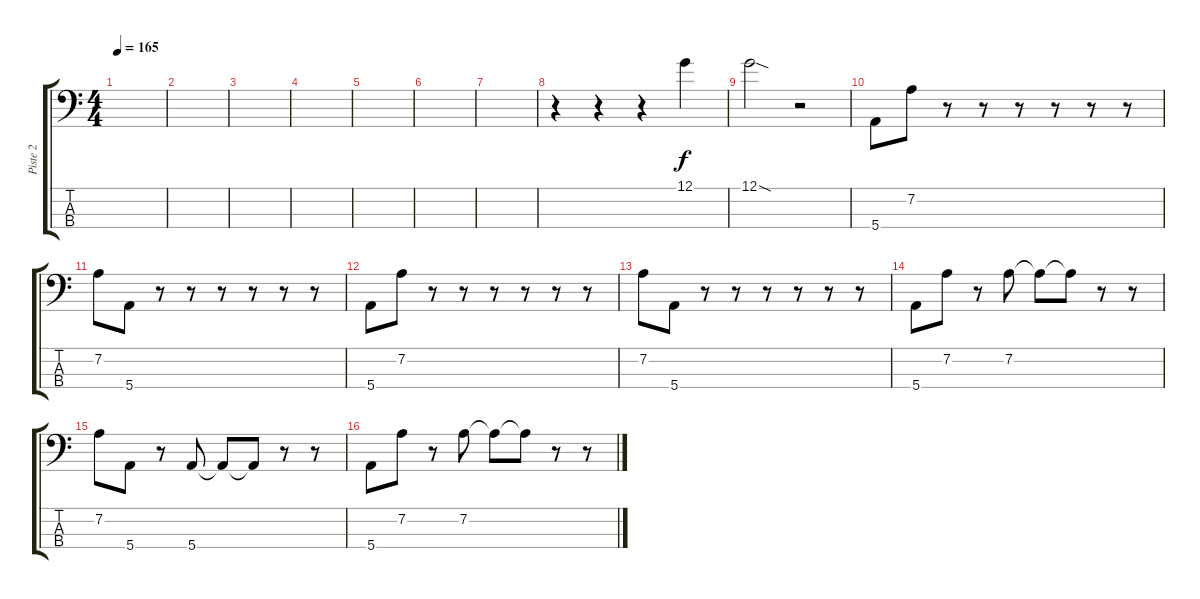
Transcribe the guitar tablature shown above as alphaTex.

\track ("Piste 2" "Piste 2") {instrument electricbassfinger}
\staff {score tabs}
\tuning (G2 D2 A1 E1) {hide}
\ts (4 4)
\tempo 165
\clef f4
\ks c
|
|
|
|
|
|
|
r.4 r.4 r.4 12.1.4 |
12.1{sod}.2 r.2 |
5.4.8 7.2.8 r.8 r.8 r.8 r.8 r.8 r.8 |
7.2.8 5.4.8 r.8 r.8 r.8 r.8 r.8 r.8 |
5.4.8 7.2.8 r.8 r.8 r.8 r.8 r.8 r.8 |
7.2.8 5.4.8 r.8 r.8 r.8 r.8 r.8 r.8 |
5.4.8 7.2.8 r.8 7.2.8 7.2{t}.8 7.2{t}.8 r.8 r.8 |
7.2.8 5.4.8 r.8 5.4.8 5.4{t}.8 5.4{t}.8 r.8 r.8 |
5.4.8 7.2.8 r.8 7.2.8 7.2{t}.8 7.2{t}.8 r.8 r.8
